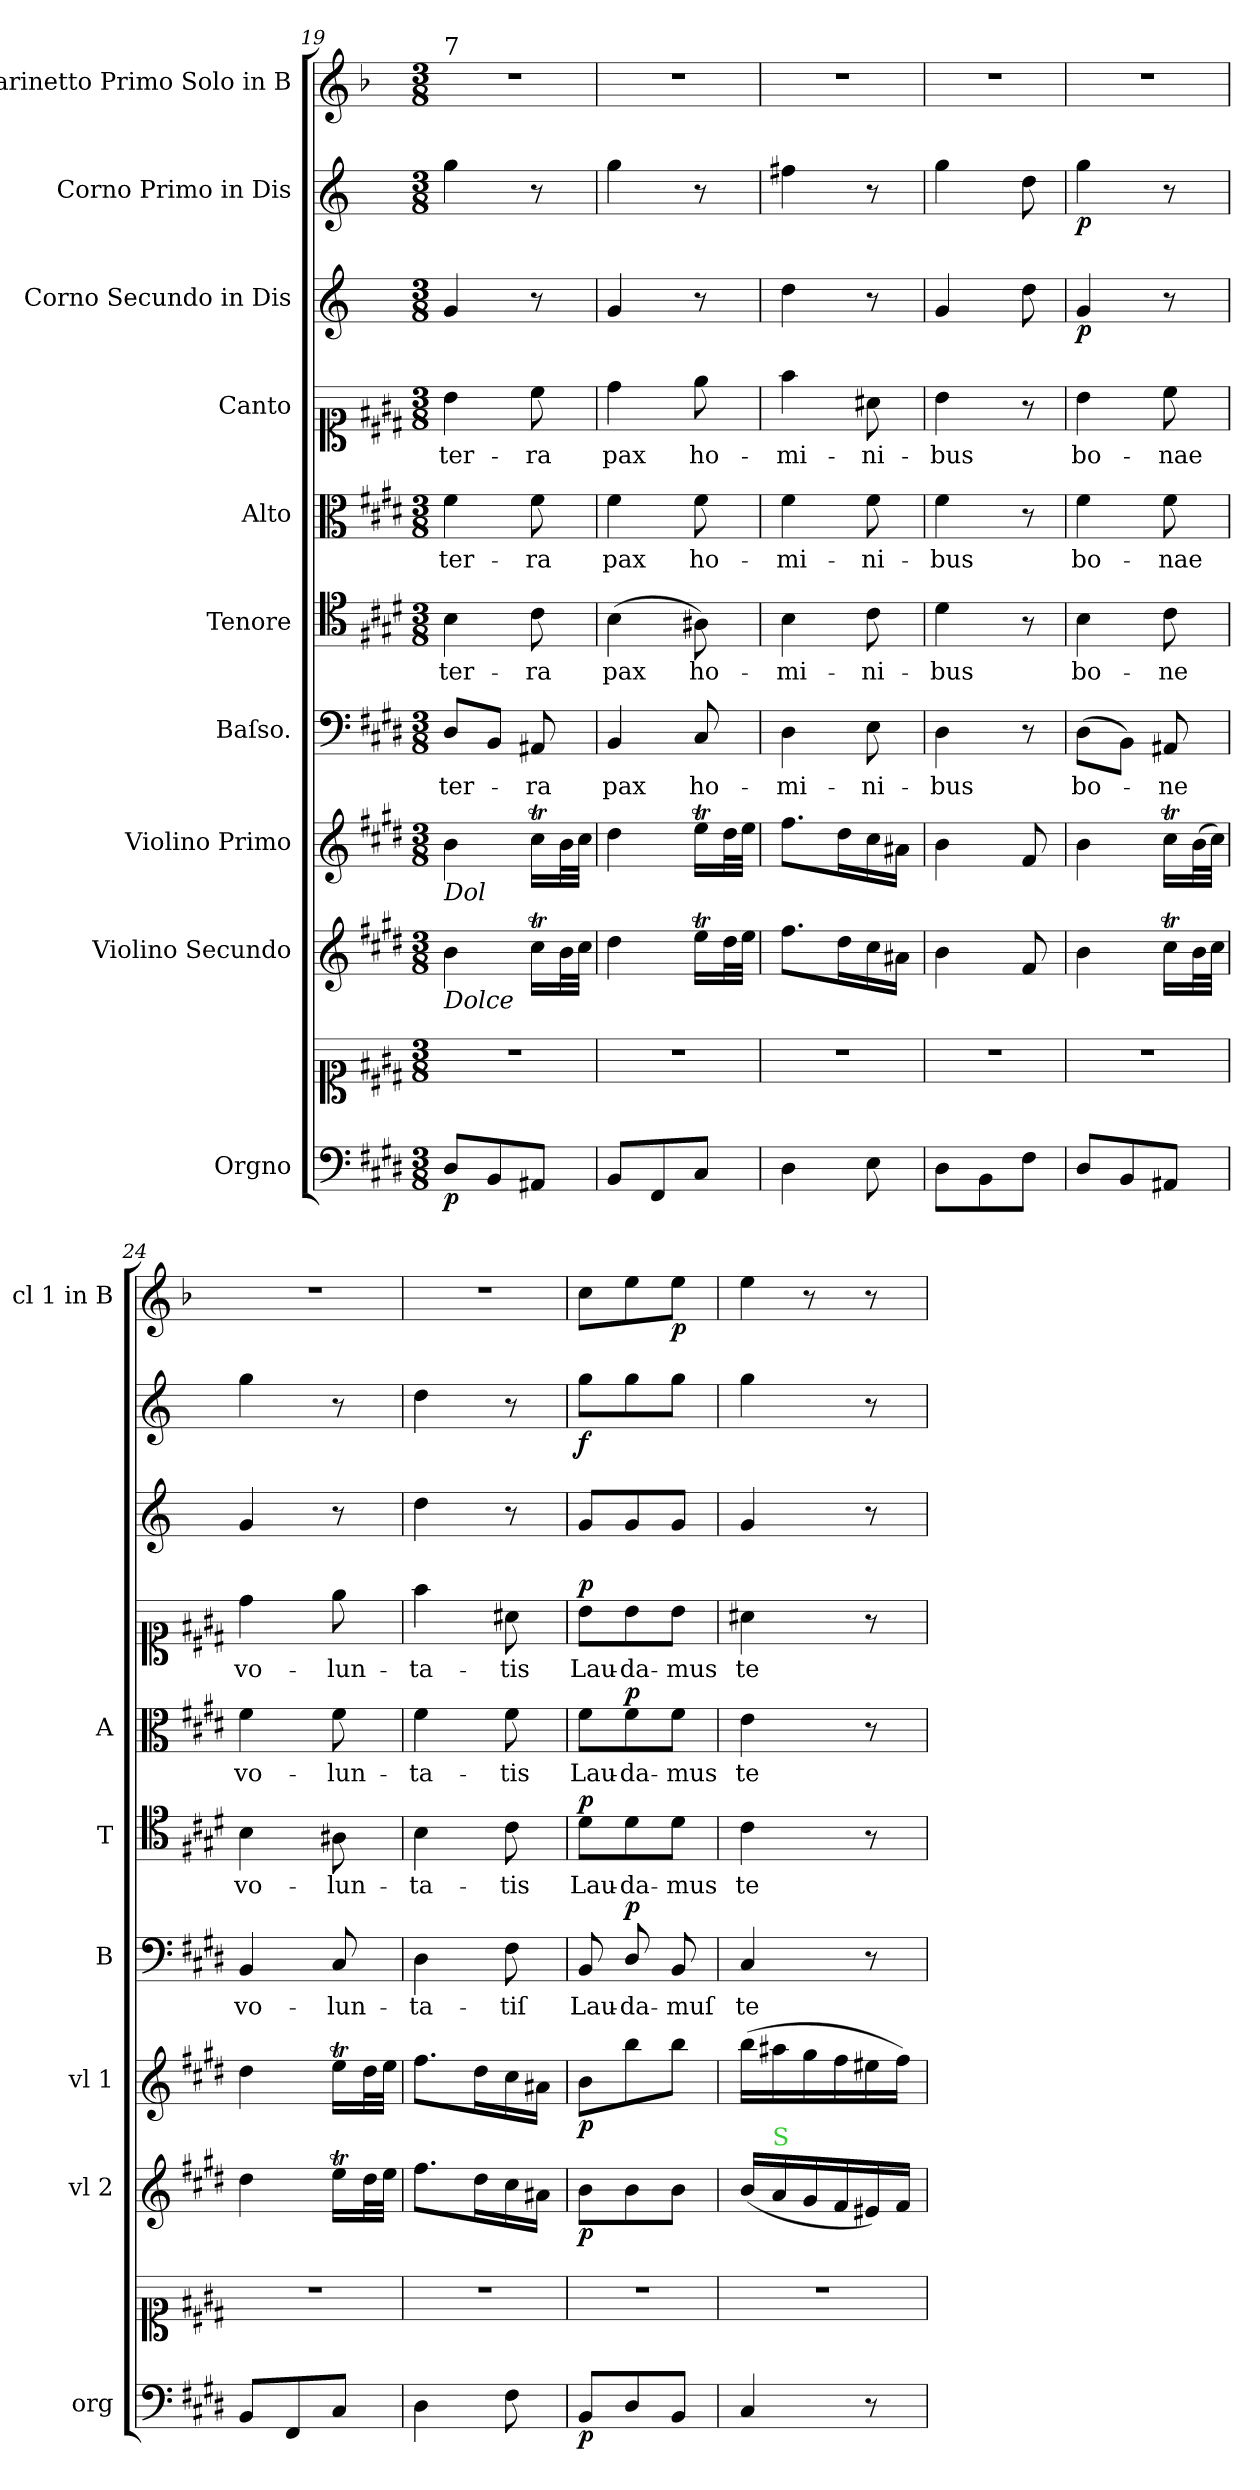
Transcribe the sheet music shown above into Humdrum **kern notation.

**kern	**kern	**dynam	**kern	**dynam	**kern	**dynam	**kern	**text	**dynam	**kern	**text	**dynam	**kern	**text	**dynam	**kern	**text	**dynam	**kern	**dynam	**kern	**dynam	**kern	**dynam
*part10	*part10	*part10	*part9	*part9	*part8	*part8	*part7	*part7	*part7	*part6	*part6	*part6	*part5	*part5	*part5	*part4	*part4	*part4	*part3	*part3	*part2	*part2	*part1	*part1
*staff11	*staff10	*staff10/11	*staff9	*staff9	*staff8	*staff8	*staff7	*staff7	*staff7	*staff6	*staff6	*staff6	*staff5	*staff5	*staff5	*staff4	*staff4	*staff4	*staff3	*staff3	*staff2	*staff2	*staff1	*staff1
*I"Orgno	*	*	*I"Violino Secundo	*	*I"Violino Primo	*	*I"Baſso.	*	*	*I"Tenore	*	*	*I"Alto	*	*	*I"Canto	*	*	*I"Corno Secundo in Dis	*	*I"Corno Primo in Dis	*	*I"Clarinetto Primo Solo in B	*
*I'org	*	*	*I'vl 2	*	*I'vl 1	*	*I'B	*	*	*I'T	*	*	*I'A	*	*	*	*	*	*	*	*	*	*I'cl 1 in B	*
*clefF4	*clefC1	*	*clefG2	*	*clefG2	*	*clefF4	*	*	*clefC4	*	*	*clefC3	*	*	*clefC1	*	*	*clefG2	*	*clefG2	*	*clefG2	*
*	*	*	*	*	*	*	*	*	*	*	*	*	*	*	*	*	*	*	*ITrd5c8	*	*ITrd5c8	*	*ITrd1c1	*
*k[f#c#g#d#]	*k[f#c#g#d#]	*	*k[f#c#g#d#]	*	*k[f#c#g#d#]	*	*k[f#c#g#d#]	*	*	*k[f#c#g#d#]	*	*	*k[f#c#g#d#]	*	*	*k[f#c#g#d#]	*	*	*k[f#c#g#d#]	*	*k[f#c#g#d#]	*	*k[f#c#g#d#]	*
*E:	*E:	*	*E:	*	*E:	*	*E:	*	*	*E:	*	*	*E:	*	*	*E:	*	*	*E:	*	*E:	*	*E:	*
*M3/8	*M3/8	*	*M3/8	*	*M3/8	*	*M3/8	*	*	*M3/8	*	*	*M3/8	*	*	*M3/8	*	*	*M3/8	*	*M3/8	*	*M3/8	*
=19	=19	=19	=19	=19	=19	=19	=19	=19	=19	=19	=19	=19	=19	=19	=19	=19	=19	=19	=19	=19	=19	=19	=19	=19
!	!	!	!	!	!	!	!	!	!	!	!	!	!	!	!	!	!	!	!	!	!	!	!LO:TX:a:t=7	!
!	!	!	!	!	!LO:TX:b:i:t=Dol	!	!	!	!	!	!	!	!	!	!	!	!	!	!	!	!	!	!	!
!	!	!	!LO:TX:b:i:t=Dolce	!	!	!	!	!	!	!	!	!	!	!	!	!	!	!	!	!	!	!	!	!
!	!	!LO:DY:b=2	!	!	!	!	!	!	!	!	!	!	!	!	!	!	!	!	!	!	!	!	!	!
8D#\L	4.r	p	4b\	.	4b\	.	8D#\L	ter-	.	4B\	ter-	.	4f#\	ter-	.	4b\	ter-	.	4B/	.	4b\	.	4.r	.
8BB/	.	.	.	.	.	.	8BB/J	.	.	.	.	.	.	.	.	.	.	.	.	.	.	.	.	.
8AA#X/J	.	.	16cc#T\LL	.	16cc#T\LL	.	8AA#X/	-ra	.	8c#\	-ra	.	8f#\	-ra	.	8cc#\	-ra	.	8r	.	8r	.	.	.
.	.	.	32b\L	.	32b\L	.	.	.	.	.	.	.	.	.	.	.	.	.	.	.	.	.	.	.
.	.	.	32cc#\JJJ	.	32cc#\JJJ	.	.	.	.	.	.	.	.	.	.	.	.	.	.	.	.	.	.	.
=20	=20	=20	=20	=20	=20	=20	=20	=20	=20	=20	=20	=20	=20	=20	=20	=20	=20	=20	=20	=20	=20	=20	=20	=20
8BB/L	4.r	.	4dd#\	.	4dd#\	.	4BB/	pax	.	(4B\	pax	.	4f#\	pax	.	4dd#\	pax	.	4B/	.	4b\	.	4.r	.
8FF#/	.	.	.	.	.	.	.	.	.	.	.	.	.	.	.	.	.	.	.	.	.	.	.	.
8C#/J	.	.	16eeT\LL	.	16eeT\LL	.	8C#/	ho-	.	8A#X\)	ho-	.	8f#\	ho-	.	8ee\	ho-	.	8r	.	8r	.	.	.
.	.	.	32dd#\L	.	32dd#\L	.	.	.	.	.	.	.	.	.	.	.	.	.	.	.	.	.	.	.
.	.	.	32ee\JJJ	.	32ee\JJJ	.	.	.	.	.	.	.	.	.	.	.	.	.	.	.	.	.	.	.
=21	=21	=21	=21	=21	=21	=21	=21	=21	=21	=21	=21	=21	=21	=21	=21	=21	=21	=21	=21	=21	=21	=21	=21	=21
4D#\	4.r	.	8.ff#\L	.	8.ff#\L	.	4D#\	-mi-	.	4B\	-mi-	.	4f#\	-mi-	.	4ff#\	-mi-	.	4f#\	.	4a#X\	.	4.r	.
.	.	.	16dd#\L	.	16dd#\L	.	.	.	.	.	.	.	.	.	.	.	.	.	.	.	.	.	.	.
8E\	.	.	16cc#\	.	16cc#\	.	8E\	-ni-	.	8c#\	-ni-	.	8f#\	-ni-	.	8a#X\	-ni-	.	8r	.	8r	.	.	.
.	.	.	16a#X/JJ	.	16a#X/JJ	.	.	.	.	.	.	.	.	.	.	.	.	.	.	.	.	.	.	.
=22	=22	=22	=22	=22	=22	=22	=22	=22	=22	=22	=22	=22	=22	=22	=22	=22	=22	=22	=22	=22	=22	=22	=22	=22
8D#\L	4.r	.	4b\	.	4b\	.	4D#\	-bus	.	4d#\	-bus	.	4f#\	-bus	.	4b\	-bus	.	4B/	.	4b\	.	4.r	.
8BB/	.	.	.	.	.	.	.	.	.	.	.	.	.	.	.	.	.	.	.	.	.	.	.	.
8F#\J	.	.	8f#/	.	8f#/	.	8r	.	.	8r	.	.	8r	.	.	8r	.	.	8f#\	.	8f#\	.	.	.
=23	=23	=23	=23	=23	=23	=23	=23	=23	=23	=23	=23	=23	=23	=23	=23	=23	=23	=23	=23	=23	=23	=23	=23	=23
!	!	!	!	!	!	!	!	!	!	!	!	!	!	!	!	!	!	!	!	!LO:DY:b	!	!LO:DY:b	!	!
8D#\L	4.r	.	4b\	.	4b\	.	(8D#\L	bo-	.	4B\	bo-	.	4f#\	bo-	.	4b\	bo-	.	4B/	p	4b\	p	4.r	.
8BB/	.	.	.	.	.	.	8BB\J)	.	.	.	.	.	.	.	.	.	.	.	.	.	.	.	.	.
8AA#X/J	.	.	16cc#T\LL	.	16cc#T\LL	.	8AA#X/	-ne	.	8c#\	-ne	.	8f#\	-nae	.	8cc#\	-nae	.	8r	.	8r	.	.	.
.	.	.	32b\L	.	(32b\L	.	.	.	.	.	.	.	.	.	.	.	.	.	.	.	.	.	.	.
.	.	.	32cc#\JJJ	.	32cc#\JJJ)	.	.	.	.	.	.	.	.	.	.	.	.	.	.	.	.	.	.	.
=24	=24	=24	=24	=24	=24	=24	=24	=24	=24	=24	=24	=24	=24	=24	=24	=24	=24	=24	=24	=24	=24	=24	=24	=24
8BB/L	4.r	.	4dd#\	.	4dd#\	.	4BB/	vo-	.	4B\	vo-	.	4f#\	vo-	.	4dd#\	vo-	.	4B/	.	4b\	.	4.r	.
8FF#/	.	.	.	.	.	.	.	.	.	.	.	.	.	.	.	.	.	.	.	.	.	.	.	.
8C#/J	.	.	16eeT\LL	.	16eeT\LL	.	8C#/	-lun-	.	8A#X\	-lun-	.	8f#\	-lun-	.	8ee\	-lun-	.	8r	.	8r	.	.	.
.	.	.	32dd#\L	.	32dd#\L	.	.	.	.	.	.	.	.	.	.	.	.	.	.	.	.	.	.	.
.	.	.	32ee\JJJ	.	32ee\JJJ	.	.	.	.	.	.	.	.	.	.	.	.	.	.	.	.	.	.	.
=25	=25	=25	=25	=25	=25	=25	=25	=25	=25	=25	=25	=25	=25	=25	=25	=25	=25	=25	=25	=25	=25	=25	=25	=25
4D#\	4.r	.	8.ff#\L	.	8.ff#\L	.	4D#\	-ta-	.	4B\	-ta-	.	4f#\	-ta-	.	4ff#\	-ta-	.	4f#\	.	4f#\	.	4.r	.
.	.	.	16dd#\L	.	16dd#\L	.	.	.	.	.	.	.	.	.	.	.	.	.	.	.	.	.	.	.
8F#\	.	.	16cc#\	.	16cc#\	.	8F#\	-tiſ	.	8c#\	-tis	.	8f#\	-tis	.	8a#X\	-tis	.	8r	.	8r	.	.	.
.	.	.	16a#X/JJ	.	16a#X/JJ	.	.	.	.	.	.	.	.	.	.	.	.	.	.	.	.	.	.	.
=26	=26	=26	=26	=26	=26	=26	=26	=26	=26	=26	=26	=26	=26	=26	=26	=26	=26	=26	=26	=26	=26	=26	=26	=26
!	!	!LO:DY:b=2	!	!	!	!	!	!	!	!	!	!LO:DY:b	!	!	!	!	!	!LO:DY:b	!	!LO:DY:b	!	!LO:DY:b	!	!
8BB/L	4.r	p	8b\L	p	8b\L	p	8BB/	Lau-	.	8d#\L	Lau-	p	8f#\L	Lau-	.	8b\L	Lau-	p	8B/L	fo	8b\L	f	8b\L	.
!	!	!	!	!	!	!	!	!	!LO:DY:a	!	!	!	!	!	!LO:DY:b	!	!	!	!	!	!	!	!	!
8D#\	.	.	8b\	.	8bb\	.	8D#/	-da-	p	8d#\	-da-	.	8f#\	-da-	p	8b\	-da-	.	8B/	.	8b\	.	8dd#\	.
8BB/J	.	.	8b\J	.	8bb\J	.	8BB/	-muſ	.	8d#\J	-mus	.	8f#\J	-mus	.	8b\J	-mus	.	8B/J	.	8b\J	.	8dd#\J	p
=27	=27	=27	=27	=27	=27	=27	=27	=27	=27	=27	=27	=27	=27	=27	=27	=27	=27	=27	=27	=27	=27	=27	=27	=27
!	!	!	!	!	!	!	!	!	!	!	!	!	!	!	!	!	!	!	!	!	!	!	!LO:N:vis=4	!
4C#/	4.r	.	(16b\LL	.	(16bb\LL	.	4C#/	te	.	4c#\	te	.	4e\	te	.	4a#X\	te	.	4B/	.	4b\	.	8dd#\	.
!	!	!	!LO:TX:a:color=limegreen:t=S	!	!	!	!	!	!	!	!	!	!	!	!	!	!	!	!	!	!	!	!	!
.	.	.	16a/	.	16aa#X\	.	.	.	.	.	.	.	.	.	.	.	.	.	.	.	.	.	.	.
.	.	.	16g#/	.	16gg#\	.	.	.	.	.	.	.	.	.	.	.	.	.	.	.	.	.	8r	.
.	.	.	16f#/	.	16ff#\	.	.	.	.	.	.	.	.	.	.	.	.	.	.	.	.	.	.	.
8r	.	.	16e#X/)	.	16ee#X\	.	8r	.	.	8r	.	.	8r	.	.	8r	.	.	8r	.	8r	.	8r	.
.	.	.	16f#/JJ	.	16ff#\JJ)	.	.	.	.	.	.	.	.	.	.	.	.	.	.	.	.	.	.	.
=	=	=	=	=	=	=	=	=	=	=	=	=	=	=	=	=	=	=	=	=	=	=	=	=
*-	*-	*-	*-	*-	*-	*-	*-	*-	*-	*-	*-	*-	*-	*-	*-	*-	*-	*-	*-	*-	*-	*-	*-	*-
